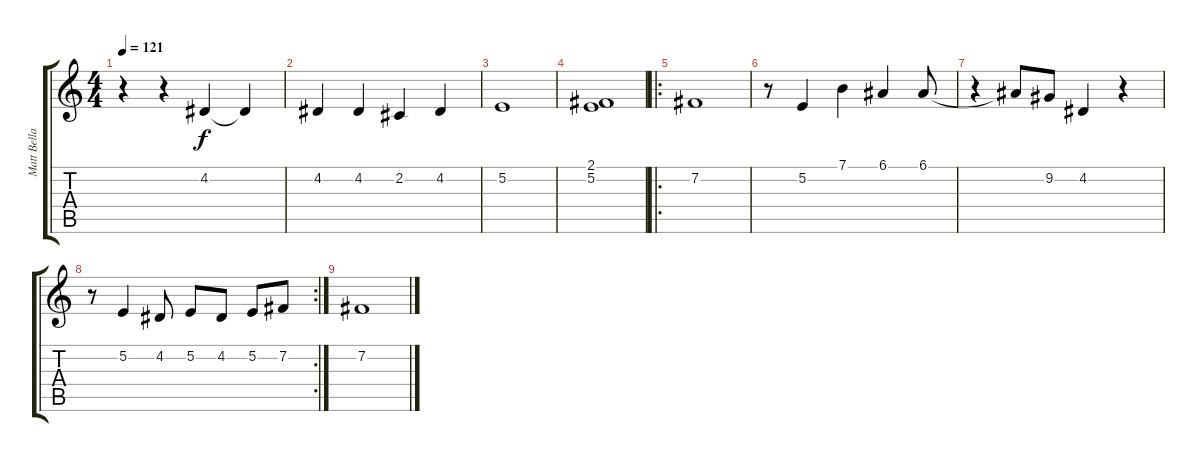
\track ("Matt Bellamy (Vocals)" "Matt Bella") {instrument lead2sawtooth}
\staff {score tabs}
\tuning (E4 B3 G3 D3 A2 E2) {hide}
\ts (4 4)
\tempo 121
\clef g2
\ks c
r.4{dy f} r.4 4.2.4 4.2{t}.4 |
4.2.4 4.2.4 2.2.4 4.2.4 |
5.2.1 |
(2.1 5.2).1 |
\ro
7.2.1 |
r.8 5.2.4 7.1.4 6.1.4 6.1.8 |
r.4 6.1{t}.8 9.2.8 4.2.4 r.4 |
\rc 2
r.8 5.2.4 4.2.8 5.2.8 4.2.8 5.2.8 7.2.8 |
7.2.1
